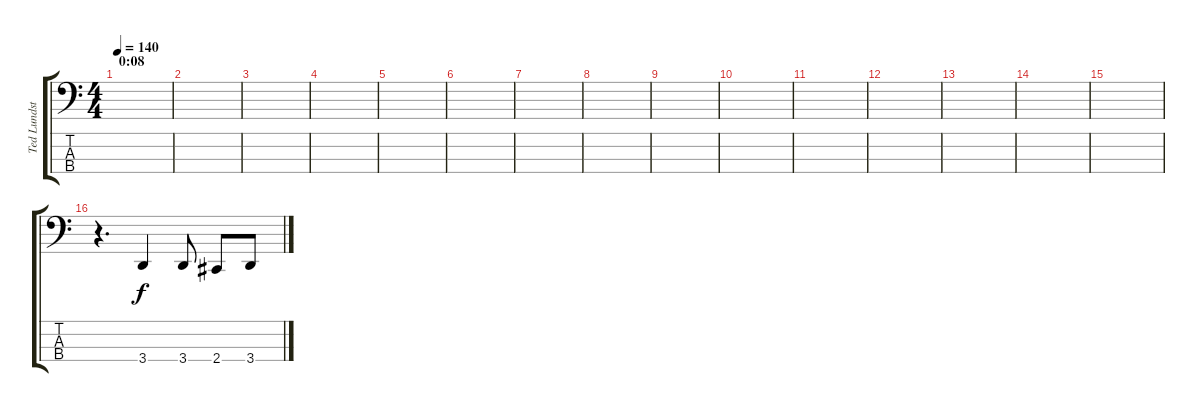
\track ("Ted Lundström" "Ted Lundst") {instrument electricbasspick}
\staff {score tabs}
\tuning (D2 A1 E1 B0) {hide}
\ts (4 4)
\section ("" "0:08")
\tempo 140
\clef f4
\ks c
|
|
|
|
|
|
|
|
|
|
|
|
|
|
|
r.4{d} 3.4.4 3.4.8 2.4.8 3.4.8
